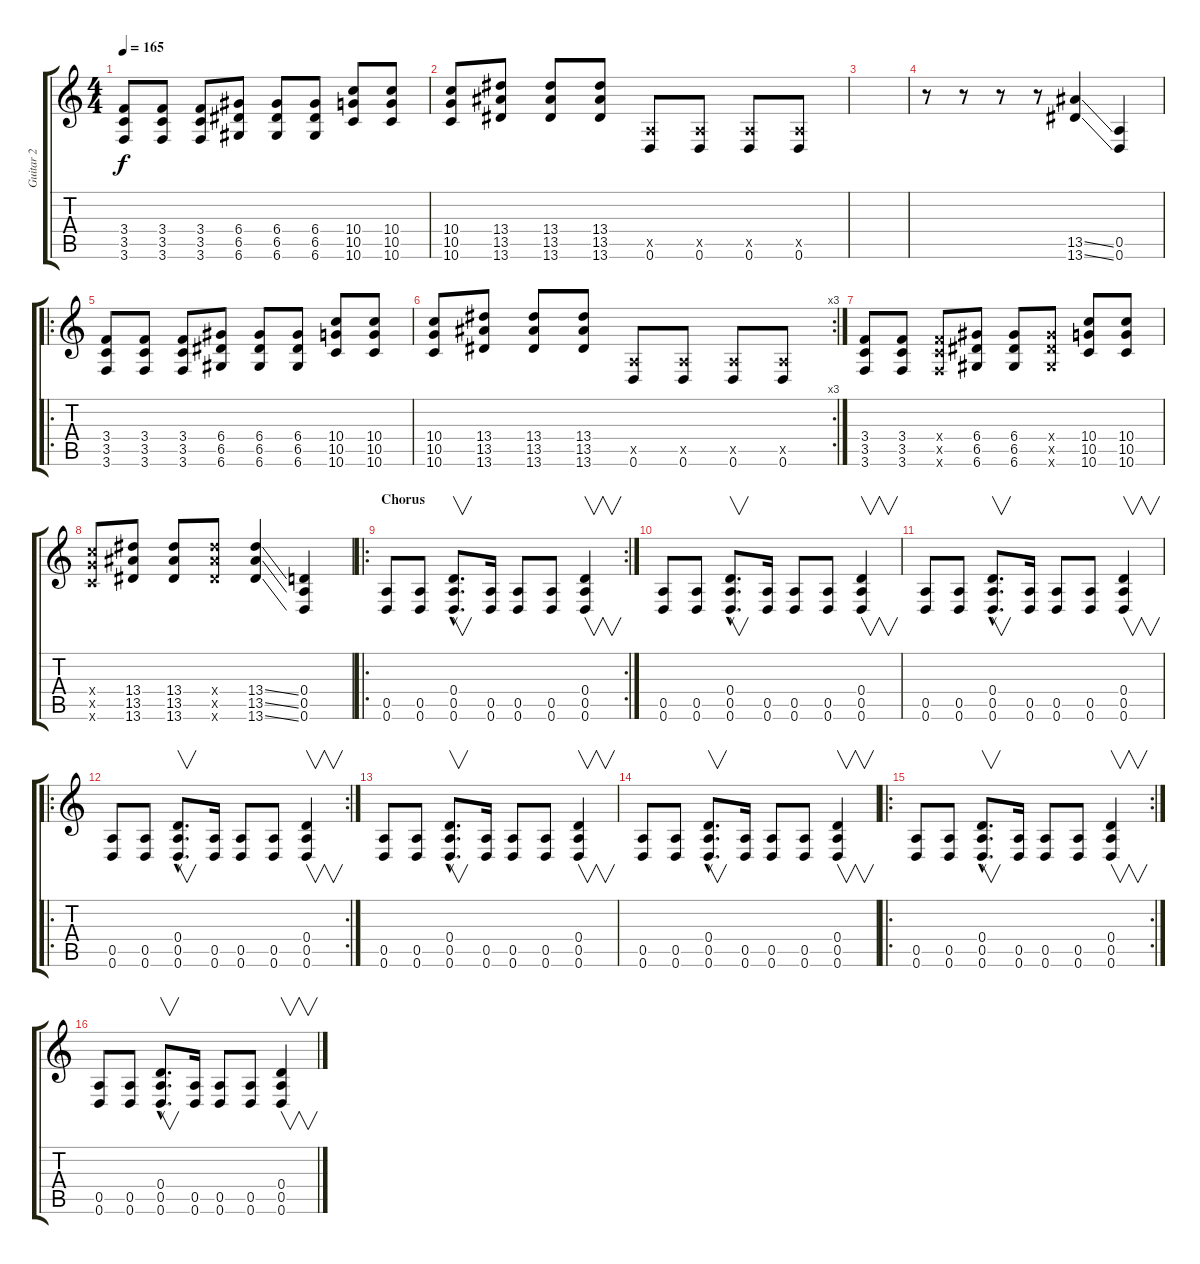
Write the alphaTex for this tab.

\track ("Guitar 2" "Guitar 2") {instrument distortionguitar}
\staff {score tabs}
\tuning (E4 B3 G3 D3 A2 D2) {hide}
\ts (4 4)
\tempo 165
\clef g2
\ks c
(3.4 3.5 3.6).8{dy f} (3.4 3.5 3.6).8 (3.4 3.5 3.6).8 (6.4 6.5 6.6).8 (6.4 6.5 6.6).8 (6.4 6.5 6.6).8 (10.4 10.5 10.6).8 (10.4 10.5 10.6).8 |
(10.4 10.5 10.6).8 (13.4 13.5 13.6).8 (13.4 13.5 13.6).8 (13.4 13.5 13.6).8 (0.5{x} 0.6).8 (0.5{x} 0.6).8 (0.5{x} 0.6).8 (0.5{x} 0.6).8 |
|
r.8 r.8 r.8 r.8 (13.5{ss} 13.6{ss}).4 (0.5 0.6).4 |
\ro
(3.4 3.5 3.6).8 (3.4 3.5 3.6).8 (3.4 3.5 3.6).8 (6.4 6.5 6.6).8 (6.4 6.5 6.6).8 (6.4 6.5 6.6).8 (10.4 10.5 10.6).8 (10.4 10.5 10.6).8 |
\rc 3
(10.4 10.5 10.6).8 (13.4 13.5 13.6).8 (13.4 13.5 13.6).8 (13.4 13.5 13.6).8 (0.5{x} 0.6).8 (0.5{x} 0.6).8 (0.5{x} 0.6).8 (0.5{x} 0.6).8 |
(3.4 3.5 3.6).8 (3.4 3.5 3.6).8 (3.4{x} 3.5{x} 3.6{x}).8 (6.4 6.5 6.6).8 (6.4 6.5 6.6).8 (6.4{x} 6.5{x} 6.6{x}).8 (10.4 10.5 10.6).8 (10.4 10.5 10.6).8 |
(10.4{x} 10.5{x} 10.6{x}).8 (13.4 13.5 13.6).8 (13.4 13.5 13.6).8 (13.4{x} 13.5{x} 13.6{x}).8 (13.4{ss} 13.5{ss} 13.6{ss}).4 (0.4 0.5 0.6).4 |
\ro
\rc 2
\section ("" "Chorus")
(0.5 0.6).8 (0.5 0.6).8 (0.4{hac} 0.5{hac} 0.6{hac}).8{v d} (0.5 0.6).16 (0.5 0.6).8 (0.5 0.6).8 (0.4 0.5 0.6).4{v} |
(0.5 0.6).8 (0.5 0.6).8 (0.4{hac} 0.5{hac} 0.6{hac}).8{v d} (0.5 0.6).16 (0.5 0.6).8 (0.5 0.6).8 (0.4 0.5 0.6).4{v} |
(0.5 0.6).8 (0.5 0.6).8 (0.4{hac} 0.5{hac} 0.6{hac}).8{v d} (0.5 0.6).16 (0.5 0.6).8 (0.5 0.6).8 (0.4 0.5 0.6).4{v} |
\ro
\rc 2
(0.5 0.6).8 (0.5 0.6).8 (0.4{hac} 0.5{hac} 0.6{hac}).8{v d} (0.5 0.6).16 (0.5 0.6).8 (0.5 0.6).8 (0.4 0.5 0.6).4{v} |
(0.5 0.6).8 (0.5 0.6).8 (0.4{hac} 0.5{hac} 0.6{hac}).8{v d} (0.5 0.6).16 (0.5 0.6).8 (0.5 0.6).8 (0.4 0.5 0.6).4{v} |
(0.5 0.6).8 (0.5 0.6).8 (0.4{hac} 0.5{hac} 0.6{hac}).8{v d} (0.5 0.6).16 (0.5 0.6).8 (0.5 0.6).8 (0.4 0.5 0.6).4{v} |
\ro
\rc 2
(0.5 0.6).8 (0.5 0.6).8 (0.4{hac} 0.5{hac} 0.6{hac}).8{v d} (0.5 0.6).16 (0.5 0.6).8 (0.5 0.6).8 (0.4 0.5 0.6).4{v} |
(0.5 0.6).8 (0.5 0.6).8 (0.4{hac} 0.5{hac} 0.6{hac}).8{v d} (0.5 0.6).16 (0.5 0.6).8 (0.5 0.6).8 (0.4 0.5 0.6).4{v}
